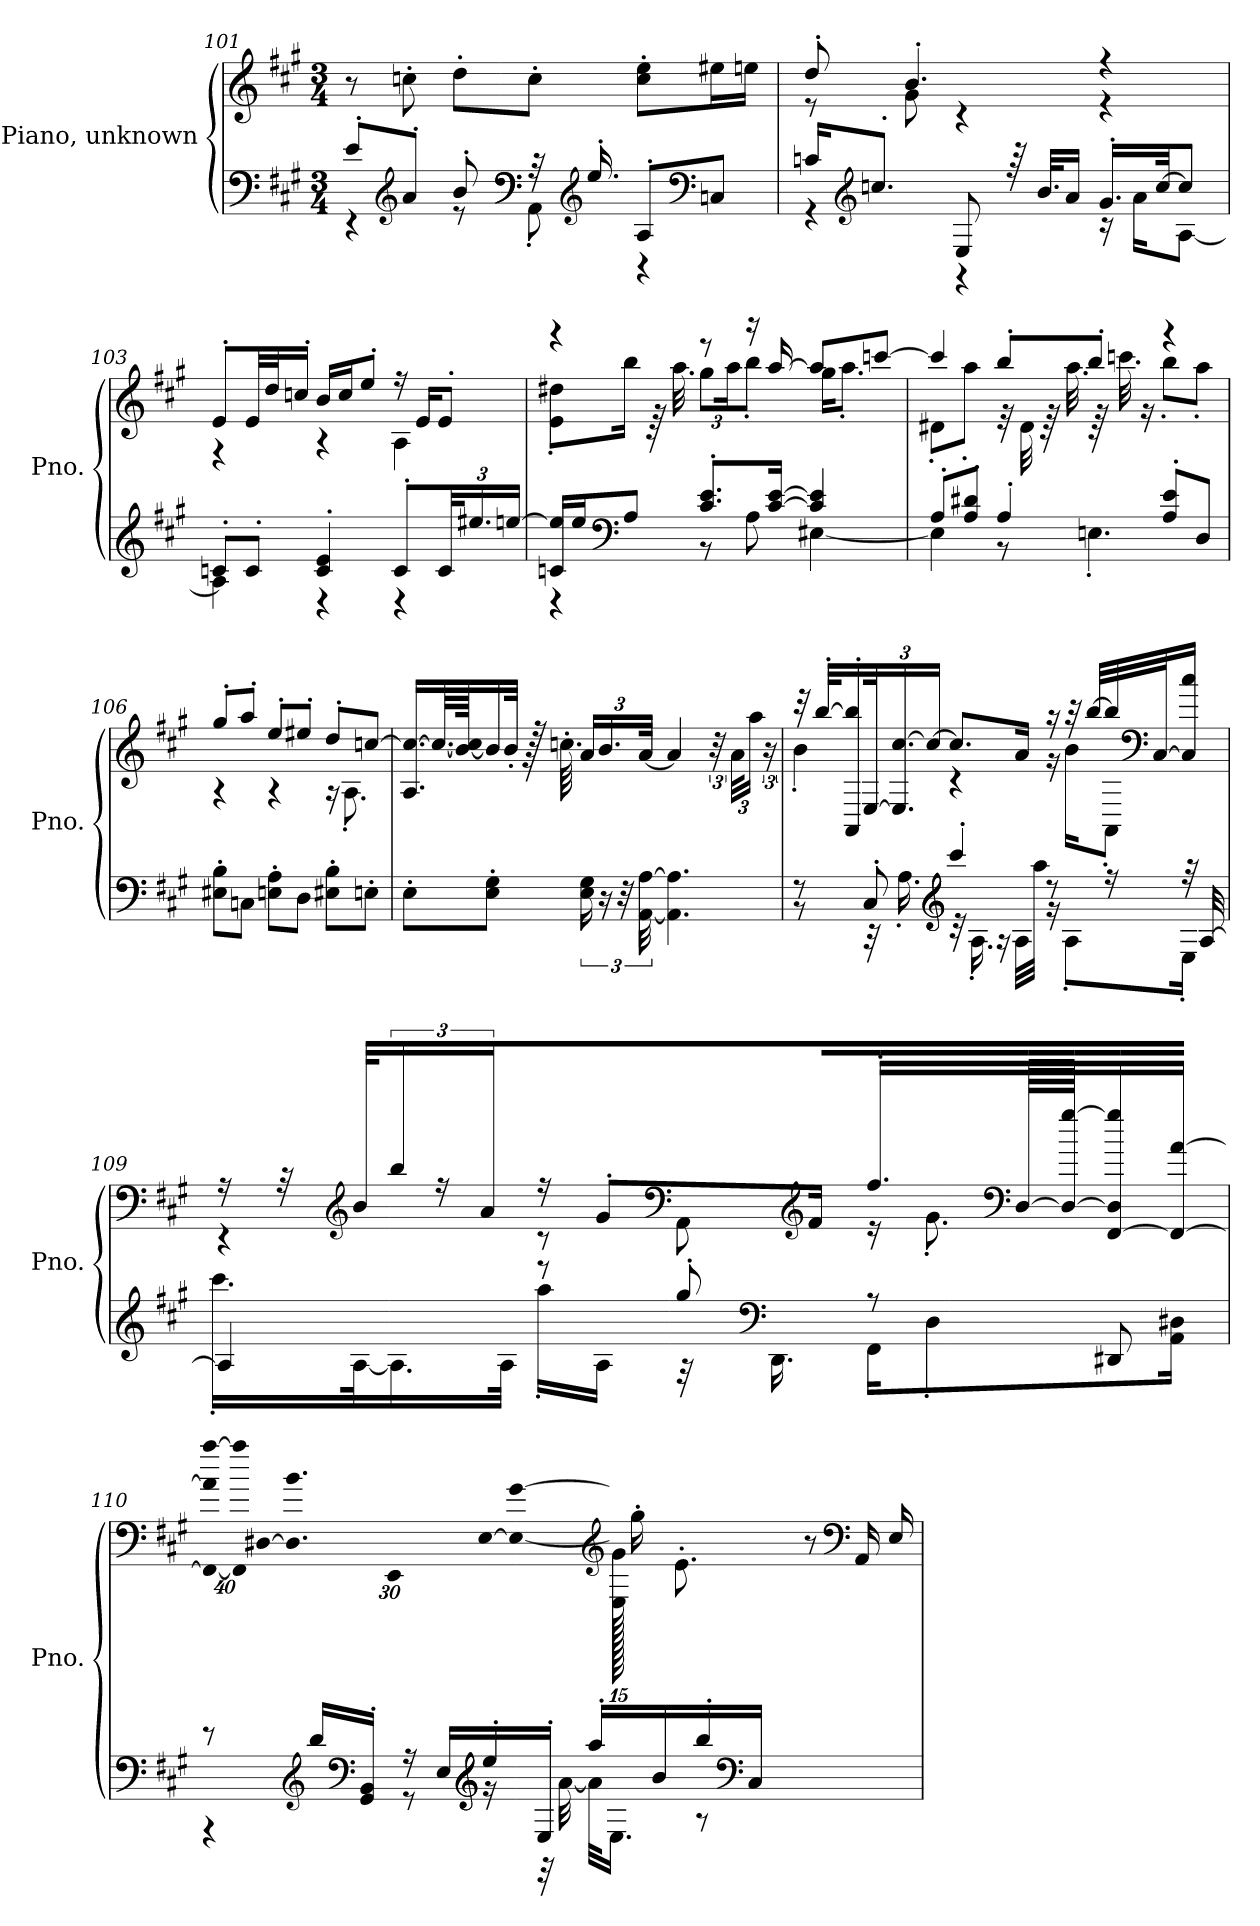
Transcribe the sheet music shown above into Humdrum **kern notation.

**kern	**kern
*part1	*part1
*staff2	*staff1
*I"Piano, unknown	*
*I'Pno.	*
*clefF4	*clefG2
*k[f#c#g#]	*k[f#c#g#]
*M3/4	*M3/4
=101	=101
*^	*
8e'/L	4r	8r
*clefG2	*	*
8a'/J	.	8ccn'\
8b'/	8r	8dd'\L
*clefF4	*	*
32r	8AA'\	8cc'\J
*clefG2	*	*
16.ee'/	.	.
8A'/L	4r	8cc\' 8ee\'L
*clefF4	*	*
8Cn/J	.	16ee#X\L
.	.	16een\JJ
!!LO:LB:g=z
=102	=102	=102
*	*	*^
16cn/KL	4r	8dd'/	8r
*clefG2	*	*	*
8.ccn'/J	.	.	.
.	.	4.b'/	8g#\
8E/	4r	.	4r
64r	.	.	.
32.b/KLL	.	.	.
16a/JJ	.	.	.
16.g#'/LL	16r	4r	4r
.	16a\KL	.	.
[32cc/JK	.	.	.
8cc/J]	[8A\J	.	.
=103	=103	=103	=103
8cn'/L	4A\]	8e'/L	4r
8c'/J	.	32e/LL	.
.	.	32dd/J	.
.	.	16ccn'/JJ	.
4c/' 4e/'	4r	16b/LL	4r
.	.	16cc/J	.
.	.	8ee'/J	.
8c'/L	4r	16r	4A\
.	.	16e/KL	.
*Xbrackettup	*	*	*
48c/KL	.	8e'/J	.
24.ee#X/	.	.	.
[24een/JJ	.	.	.
!!LO:LB:g=z	!!
=104	=104	=104	=104
16cn/ 16ee/]LL	4r	4r	8e\' 8dd#X\'L
16ee/J	.	.	.
*clefF4	*	*	*
8A/J	.	.	16bb\Jk
.	.	.	64r
.	.	.	32.aa\
*	*	*	*Xbrackettup
8.c/' 8.e/'L	8r	8r	12gg#\L
.	.	.	24aa\K
.	8A\	16r	8bb'\J
[16c/ [16e/Jk	.	[16aa/	.
4c/] 4e/]	[4E#X\	8aa/L]	16gg#\KL
.	.	.	8.aa'\J
.	.	[8cccn/J	.
=105	=105	=105	=105
8A'/L	4E#\]	4ccc/]	8d#X'\L
8A/' 8d#X/'J	.	.	8aa'\J
4A'/	8r	8bb'/L	32r
.	.	.	32d#\
.	.	.	64r
.	.	.	32.aa\
.	4.En'\	8bb'/J	64r
.	.	.	32.cccn\
.	.	.	16r
8A/' 8e/'L	.	4r	8bb'\L
8D/J	.	.	8aa'\J
*v	*v	*	*
!!LO:PB:g=z	!!
=106	=106	=106
8E#X\' 8B\'L	8gg#'/L	4r
8Cn\J	8aa'/J	.
8En\' 8A\'L	8ee'/L	4r
8D\J	8ee#X'/J	.
8E#X\' 8B\'L	8dd'/L	16r
.	.	8.A'\
8En'\J	[8ccn/J	.
*	*v	*v
=107	=107
8E'\L	16.A/ 16.cc/_LL
.	64.cc/LL_
.	[128b/ 128cc/]JJK
8E\' 8G#\'J	16b/]
.	32b'/JJk
.	128r
.	64.ccn'\
*brackettup	*
24E\ 24G#\	24a/LL
24r	24.b/
48r	.
[48AA\ [48A\	[48a/JJk
4.AA\] 4.A\]	4a/]
*	*brackettup
.	48r
.	48a\KLL
.	24aa\JJ
.	24r
!!LO:LB:g=z
=108	=108
*^	*^
8r	8r	32r	4b'\
.	.	[32bb'/KLL	.
.	.	16AA/' 16bb/]'	.
*	*	*Xbrackettup	*
8C#'/	32r	[48E/K	.
.	.	24.E/] [24.cc#/	.
.	16.A'\	.	.
.	.	24cc#/JJ_	.
*clefG2	*	*	*
4ccc#'/	32r	8.cc#/L]	4r
.	16.A'\	.	.
.	16r	.	.
.	32A\LLL	16a/Jk	.
.	32aa\JJJ	.	.
8r	16r	16r	16r
.	8A'\L	32r	16b\KL
.	.	[32bb/LLL	.
16r	.	32bb/]	8AA'\J
*	*	*clefF4	*
.	.	[32C#/J	.
32r	16E'\Jk	16C#/] 16cc#/JJ	.
[32A/	.	.	.
!!LO:LB:g=z	!!
=109	=109	=109	=109
4A/]	16.ccc#'\LL	16r	4r
.	.	32r	.
*	*	*clefG2	*
.	[32A\K	32b/KLL	.
*	*	*brackettup	*
.	16.A\]	24bb/JJ	.
.	.	24r	.
.	.	24a/	.
.	32A\JJk	.	.
8r	16aa'\LL	16r	8r
.	16A\JJ	8g#'/L	.
*	*	*clefF4	*
8gg#'/	32r	.	8AA\
*clefF4	*	*	*
.	16.DD\	.	.
*	*	*clefG2	*
.	.	16f#/Jk	.
8r	16FF#\KL	16.ff#'/LL	16r
.	8D'\	.	8.g#'\
*	*	*clefF4	*
.	.	[64D/LL	.
.	.	64D/_ [64gg#/JJ	.
8DD#X/	.	[16FF#/ 16D/] 16gg#/]	.
.	16AA\ 16D#X\Jk	16FF#/_ [16a/JJ	.
*	*	*v	*v
!!LO:LB:g=z
=110	=110	=110
*	*	*Xbrackettup
!	!	!LO:N:vis=32
8r	4r	640%23FF#\_ 640%23a\] [640%23aa\LLL
!	!	!LO:N:vis=32
.	.	640%23FF#\] 640%23aa\]
!	!	!LO:N:vis=64
.	.	[960%17D#X\K
!	!	!LO:N:vis=32.
.	.	1920%103D#\] 1920%103b\
*clefG2	*	*
16bb/LL	.	.
!	!	!LO:N:vis=32
.	.	640%23EE\
!	!	!LO:N:vis=64
.	.	[960%17E\K
*clefF4	*	*
16GG#/' 16BB/'JJ	.	.
.	.	320%17E\_ [320%17g#\JJ
*	*	*clefG2
16r	8r	1920E\] 1920g#\]
.	.	16gg#'\KL
16E/LL	.	.
.	.	8.e'\J
*clefG2	*	*
16ee'/	16r	.
16E'/JJ	32r	.
.	[32a\	.
16aa'/LL	32a\KLL]	.
.	.	8r
.	16.E\JJ	.
16b/	.	.
*	*	*clefF4
16bb'/	8r	.
.	.	16AA/LL
*clefF4	*	*
16C#/JJ	.	.
.	.	16E/JJ
1920ryy	1920ryy	.
*v	*v	*
=	=
*-	*-
